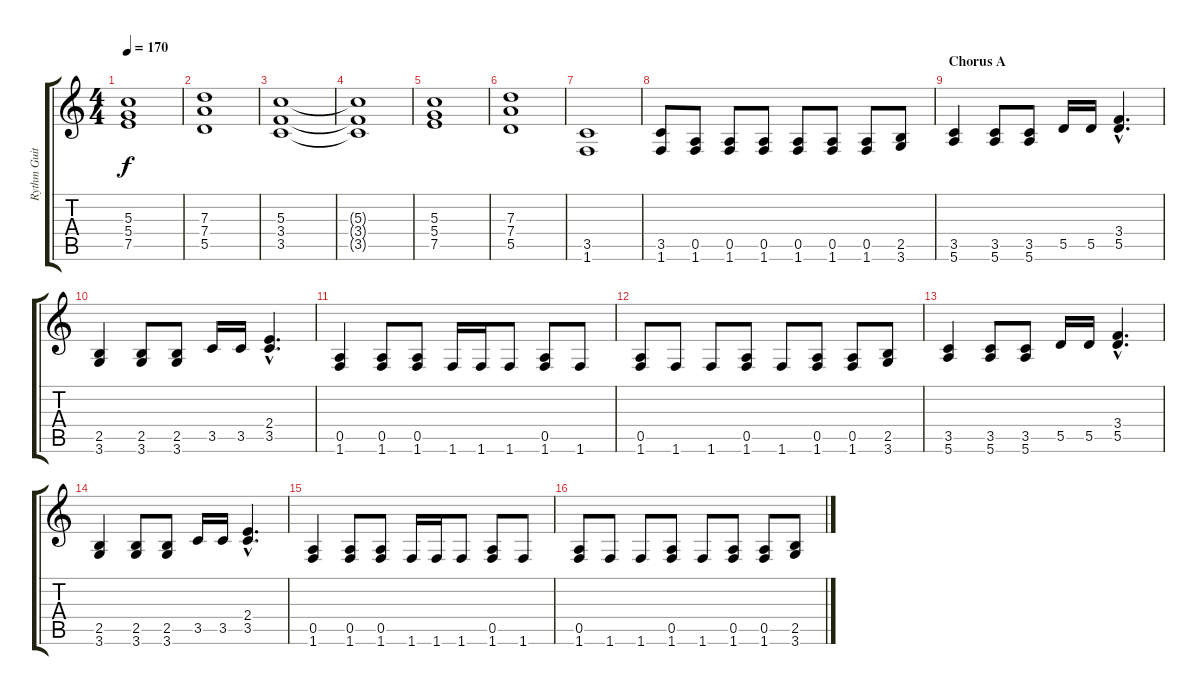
\track ("Rythm Guitar" "Rythm Guit") {instrument distortionguitar}
\staff {score tabs}
\tuning (E4 B3 G3 D3 A2 E2) {hide}
\ts (4 4)
\tempo 170
\clef g2
\ks c
(5.3 5.4 7.5).1{dy f} |
(7.3 7.4 5.5).1 |
(5.3 3.4 3.5).1 |
(5.3{t} 3.4{t} 3.5{t}).1 |
(5.3 5.4 7.5).1 |
(7.3 7.4 5.5).1 |
(3.5 1.6).1 |
(3.5 1.6).8 (0.5 1.6).8 (0.5 1.6).8 (0.5 1.6).8 (0.5 1.6).8 (0.5 1.6).8 (0.5 1.6).8 (2.5 3.6).8 |
\section ("" "Chorus A")
(3.5 5.6).4 (3.5 5.6).8 (3.5 5.6).8 5.5.16 5.5.16 (3.4{hac} 5.5{hac}).4{d} |
(2.5 3.6).4 (2.5 3.6).8 (2.5 3.6).8 3.5.16 3.5.16 (2.4{hac} 3.5{hac}).4{d} |
(0.5 1.6).4 (0.5 1.6).8 (0.5 1.6).8 1.6.16 1.6.16 1.6.8 (0.5 1.6).8 1.6.8 |
(0.5 1.6).8 1.6.8 1.6.8 (0.5 1.6).8 1.6.8 (0.5 1.6).8 (0.5 1.6).8 (2.5 3.6).8 |
(3.5 5.6).4 (3.5 5.6).8 (3.5 5.6).8 5.5.16 5.5.16 (3.4{hac} 5.5{hac}).4{d} |
(2.5 3.6).4 (2.5 3.6).8 (2.5 3.6).8 3.5.16 3.5.16 (2.4{hac} 3.5{hac}).4{d} |
(0.5 1.6).4 (0.5 1.6).8 (0.5 1.6).8 1.6.16 1.6.16 1.6.8 (0.5 1.6).8 1.6.8 |
(0.5 1.6).8 1.6.8 1.6.8 (0.5 1.6).8 1.6.8 (0.5 1.6).8 (0.5 1.6).8 (2.5 3.6).8
